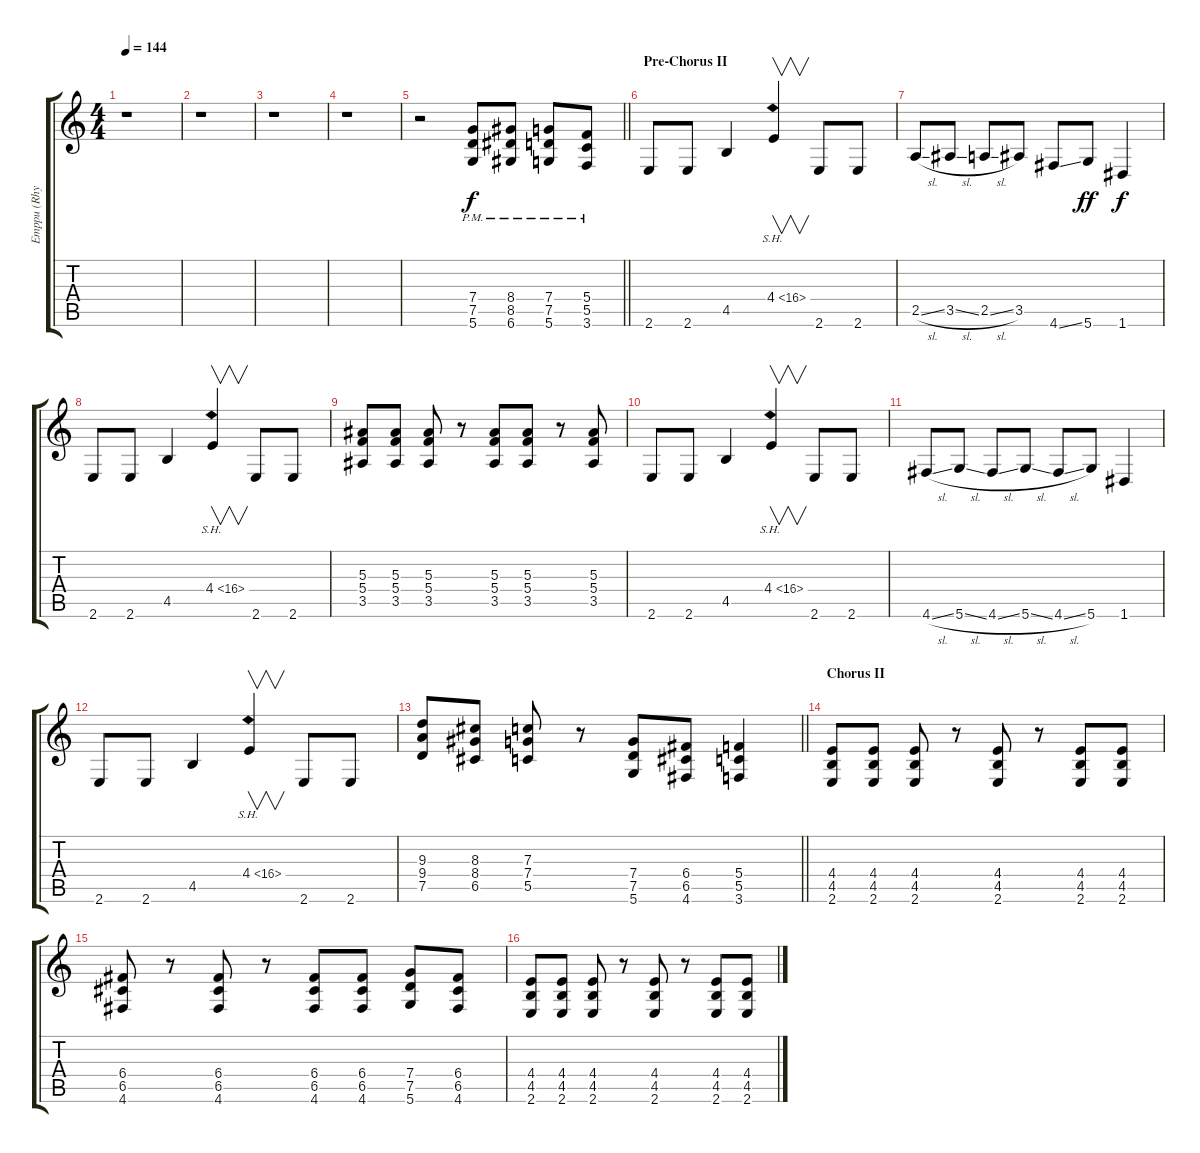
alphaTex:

\track ("Emppu (Rhytm)" "Emppu (Rhy") {instrument overdrivenguitar}
\staff {score tabs}
\tuning (D4 A3 F3 C3 G2 D2) {hide}
\ts (4 4)
\tempo 144
\clef g2
\ks c
r.1{dy f} |
r.1 |
r.1 |
r.1 |
\barLineRight lightlight
r.2 (7.4{pm} 7.5{pm} 5.6{pm}).8 (8.4{pm} 8.5{pm} 6.6{pm}).8 (7.4{pm} 7.5{pm} 5.6{pm}).8 (5.4{pm} 5.5{pm} 3.6{pm}).8 |
\section ("" "Pre-Chorus II")
2.6.8 2.6.8 4.5.4 4.4{sh 12}.4{v} 2.6.8 2.6.8 |
2.5{sl}.8 3.5{sl}.8 2.5{sl}.8 3.5.8 4.6{ss}.8 5.6.8{dy ff} 1.6.4{dy f} |
2.6.8 2.6.8 4.5.4 4.4{sh 12}.4{v} 2.6.8 2.6.8 |
(5.3 5.4 3.5).8 (5.3 5.4 3.5).8 (5.3 5.4 3.5).8 r.8 (5.3 5.4 3.5).8 (5.3 5.4 3.5).8 r.8 (5.3 5.4 3.5).8 |
2.6.8 2.6.8 4.5.4 4.4{sh 12}.4{v} 2.6.8 2.6.8 |
4.6{sl}.8 5.6{sl}.8 4.6{sl}.8 5.6{sl}.8 4.6{sl}.8 5.6.8 1.6.4 |
2.6.8 2.6.8 4.5.4 4.4{sh 12}.4{v} 2.6.8 2.6.8 |
\barLineRight lightlight
(9.3 9.4 7.5).8 (8.3 8.4 6.5).8 (7.3 7.4 5.5).8 r.8 (7.4 7.5 5.6).8 (6.4 6.5 4.6).8 (5.4 5.5 3.6).4 |
\section ("" "Chorus II")
(4.4 4.5 2.6).8 (4.4 4.5 2.6).8 (4.4 4.5 2.6).8 r.8 (4.4 4.5 2.6).8 r.8 (4.4 4.5 2.6).8 (4.4 4.5 2.6).8 |
(6.4 6.5 4.6).8 r.8 (6.4 6.5 4.6).8 r.8 (6.4 6.5 4.6).8 (6.4 6.5 4.6).8 (7.4 7.5 5.6).8 (6.4 6.5 4.6).8 |
(4.4 4.5 2.6).8 (4.4 4.5 2.6).8 (4.4 4.5 2.6).8 r.8 (4.4 4.5 2.6).8 r.8 (4.4 4.5 2.6).8 (4.4 4.5 2.6).8
